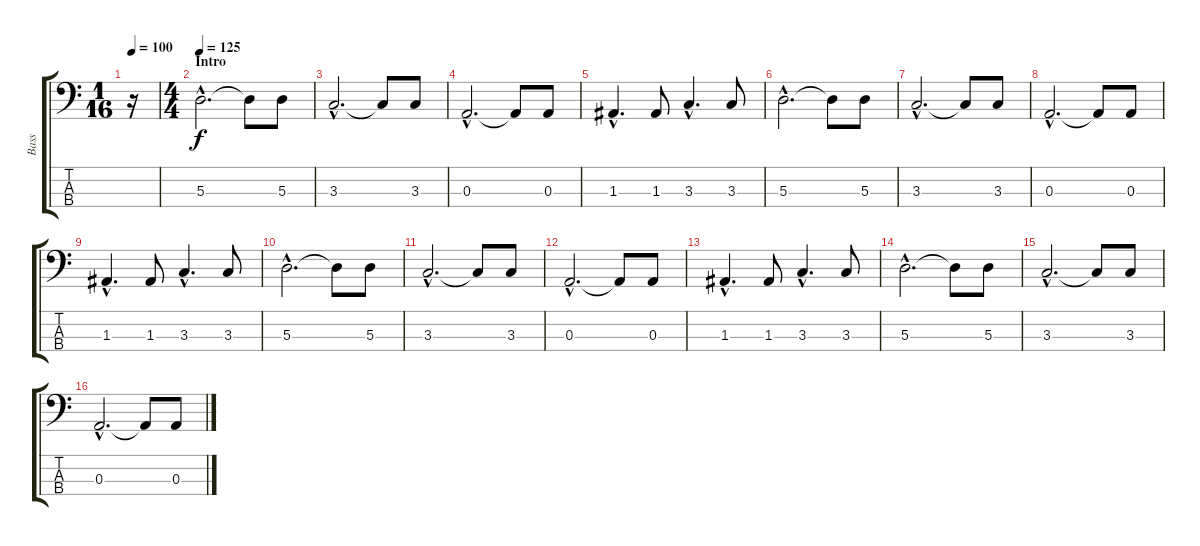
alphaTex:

\track ("Bass" "Bass") {instrument electricbassfinger}
\staff {score tabs}
\tuning (G2 D2 A1 E1) {hide}
\ts (1 16)
\tempo 100
\clef f4
\ks c
r.16{dy f instrument electricbassfinger} |
\ts (4 4)
\section ("" "Intro")
\tempo 125
5.3{hac}.2{d} 5.3{t}.8 5.3.8 |
3.3{hac}.2{d} 3.3{t}.8 3.3.8 |
0.3{hac}.2{d} 0.3{t}.8 0.3.8 |
1.3{hac}.4{d} 1.3.8 3.3{hac}.4{d} 3.3.8 |
5.3{hac}.2{d} 5.3{t}.8 5.3.8 |
3.3{hac}.2{d} 3.3{t}.8 3.3.8 |
0.3{hac}.2{d} 0.3{t}.8 0.3.8 |
1.3{hac}.4{d} 1.3.8 3.3{hac}.4{d} 3.3.8 |
5.3{hac}.2{d} 5.3{t}.8 5.3.8 |
3.3{hac}.2{d} 3.3{t}.8 3.3.8 |
0.3{hac}.2{d} 0.3{t}.8 0.3.8 |
1.3{hac}.4{d} 1.3.8 3.3{hac}.4{d} 3.3.8 |
5.3{hac}.2{d} 5.3{t}.8 5.3.8 |
3.3{hac}.2{d} 3.3{t}.8 3.3.8 |
0.3{hac}.2{d} 0.3{t}.8 0.3.8
